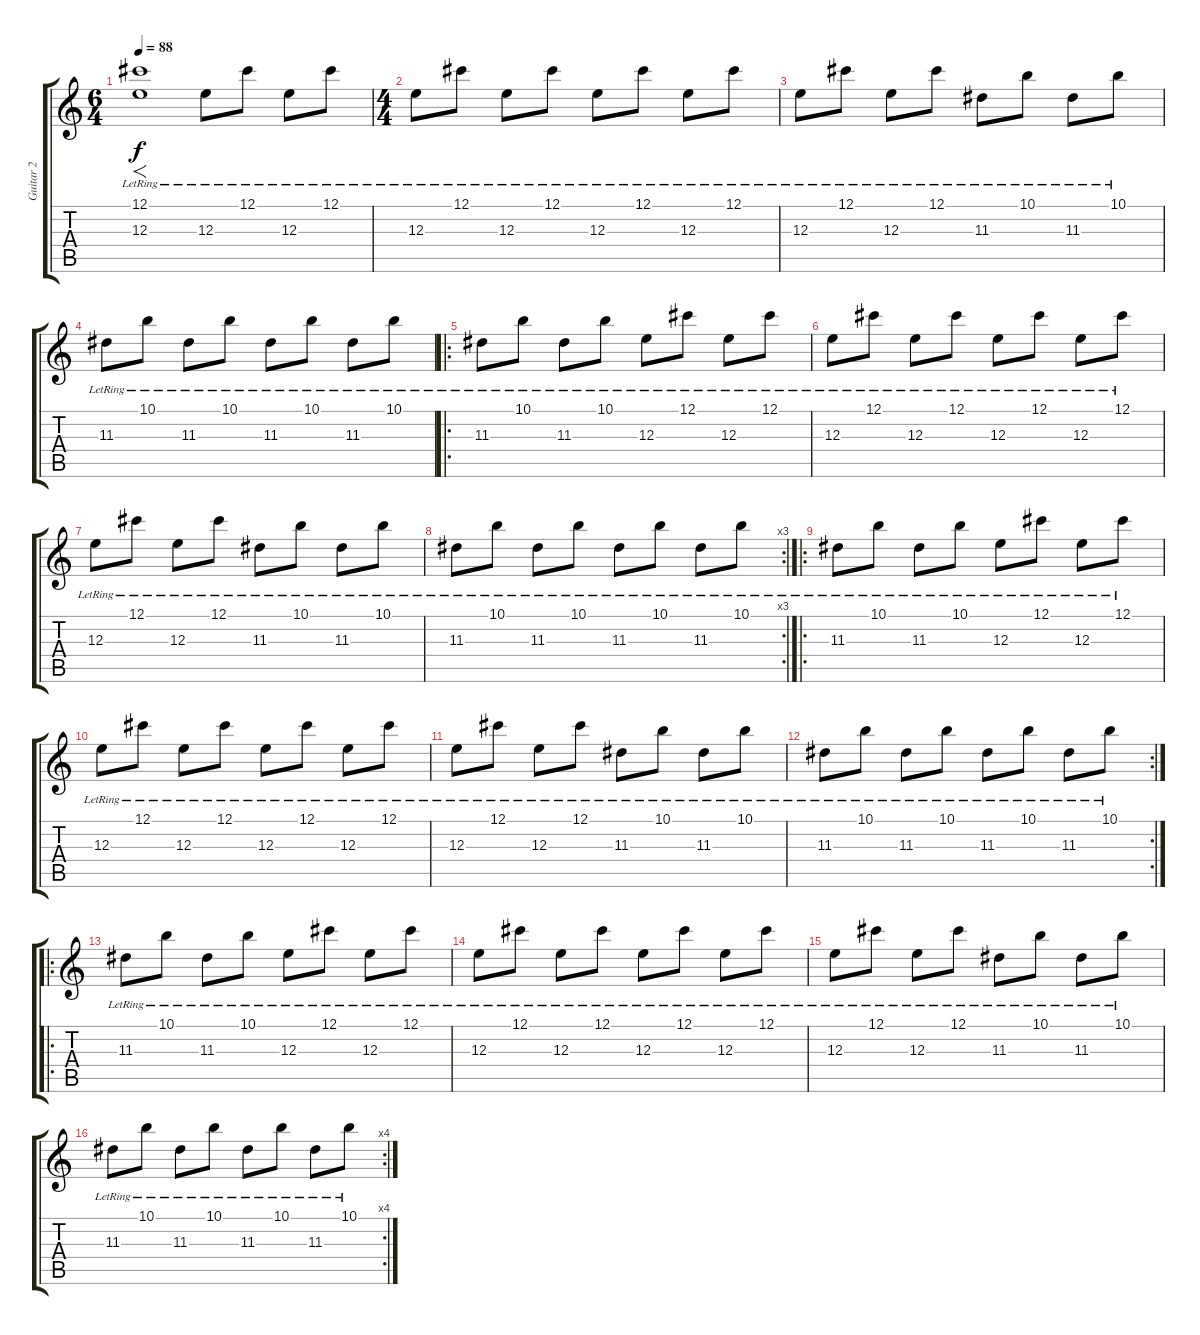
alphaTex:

\track ("Guitar 2" "Guitar 2") {instrument electricguitarjazz}
\staff {score tabs}
\tuning (Db4 Ab3 E3 B2 Gb2 Db2) {hide}
\ts (6 4)
\tempo 88
\clef g2
\ks c
(12.1{lr} 12.3{lr}).1{f dy f instrument electricguitarjazz} 12.3{lr}.8 12.1{lr}.8 12.3{lr}.8 12.1{lr}.8 |
\ts (4 4)
12.3{lr}.8 12.1{lr}.8 12.3{lr}.8 12.1{lr}.8 12.3{lr}.8 12.1{lr}.8 12.3{lr}.8 12.1{lr}.8 |
12.3{lr}.8 12.1{lr}.8 12.3{lr}.8 12.1{lr}.8 11.3{lr}.8 10.1{lr}.8 11.3{lr}.8 10.1{lr}.8 |
11.3{lr}.8 10.1{lr}.8 11.3{lr}.8 10.1{lr}.8 11.3{lr}.8 10.1{lr}.8 11.3{lr}.8 10.1{lr}.8 |
\ro
11.3{lr}.8 10.1{lr}.8 11.3{lr}.8 10.1{lr}.8 12.3{lr}.8 12.1{lr}.8 12.3{lr}.8 12.1{lr}.8 |
12.3{lr}.8 12.1{lr}.8 12.3{lr}.8 12.1{lr}.8 12.3{lr}.8 12.1{lr}.8 12.3{lr}.8 12.1{lr}.8 |
12.3{lr}.8 12.1{lr}.8 12.3{lr}.8 12.1{lr}.8 11.3{lr}.8 10.1{lr}.8 11.3{lr}.8 10.1{lr}.8 |
\rc 3
11.3{lr}.8 10.1{lr}.8 11.3{lr}.8 10.1{lr}.8 11.3{lr}.8 10.1{lr}.8 11.3{lr}.8 10.1{lr}.8 |
\ro
11.3{lr}.8 10.1{lr}.8 11.3{lr}.8 10.1{lr}.8 12.3{lr}.8 12.1{lr}.8 12.3{lr}.8 12.1{lr}.8 |
12.3{lr}.8 12.1{lr}.8 12.3{lr}.8 12.1{lr}.8 12.3{lr}.8 12.1{lr}.8 12.3{lr}.8 12.1{lr}.8 |
12.3{lr}.8 12.1{lr}.8 12.3{lr}.8 12.1{lr}.8 11.3{lr}.8 10.1{lr}.8 11.3{lr}.8 10.1{lr}.8 |
\rc 2
11.3{lr}.8 10.1{lr}.8 11.3{lr}.8 10.1{lr}.8 11.3{lr}.8 10.1{lr}.8 11.3{lr}.8 10.1{lr}.8 |
\ro
11.3{lr}.8 10.1{lr}.8 11.3{lr}.8 10.1{lr}.8 12.3{lr}.8 12.1{lr}.8 12.3{lr}.8 12.1{lr}.8 |
12.3{lr}.8 12.1{lr}.8 12.3{lr}.8 12.1{lr}.8 12.3{lr}.8 12.1{lr}.8 12.3{lr}.8 12.1{lr}.8 |
12.3{lr}.8 12.1{lr}.8 12.3{lr}.8 12.1{lr}.8 11.3{lr}.8 10.1{lr}.8 11.3{lr}.8 10.1{lr}.8 |
\rc 4
11.3{lr}.8 10.1{lr}.8 11.3{lr}.8 10.1{lr}.8 11.3{lr}.8 10.1{lr}.8 11.3{lr}.8 10.1{lr}.8
